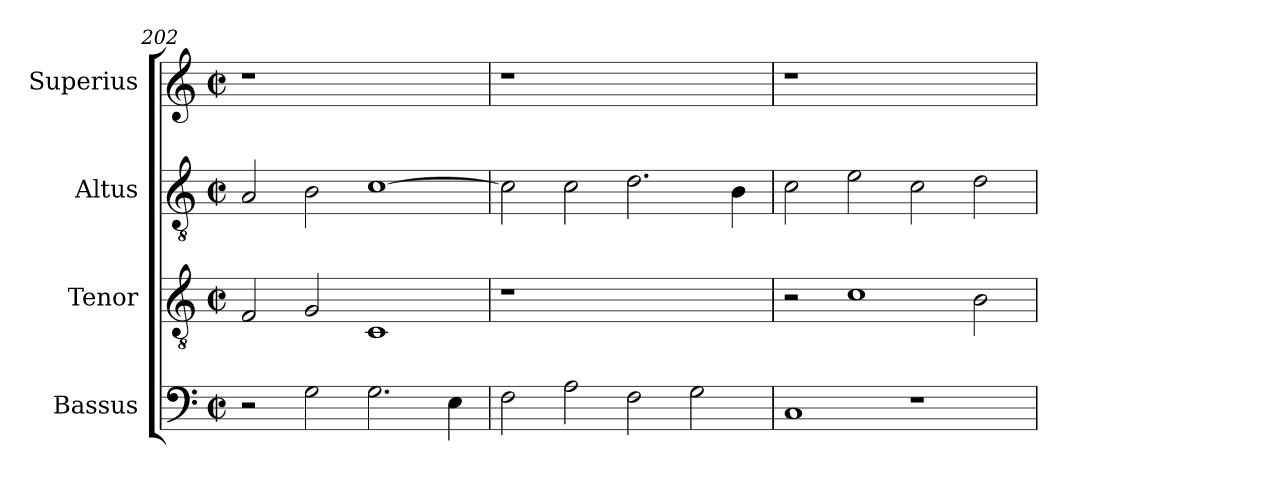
**kern	**kern	**kern	**kern
*part4	*part3	*part2	*part1
*staff4	*staff3	*staff2	*staff1
*I"Bassus	*I"Tenor	*I"Altus	*I"Superius
*I'B.	*I'T.	*I'A.	*I'S.
*clefF4	*clefGv2	*clefGv2	*clefG2
*	*ITrd7c12	*ITrd7c12	*
*k[]	*k[]	*k[]	*k[]
*C:	*C:	*C:	*C:
*M2/2	*M2/2	*M2/2	*M2/2
*met(c|)	*met(c|)	*met(c|)	*met(c|)
=202	=202	=202	=202
!	!	!	!LO:N:vis=1
2r	2FFi/	2AAi/	1r
2Gi\	2GGi/	2BBi\	.
2.Gi\	1CCi	[>1Ci	1ryy
4Ei\	.	.	.
=203	=203	=203	=203
!	!LO:N:vis=1	!	!LO:N:vis=1
2Fi\	1r	2Ci\]	1r
2Ai\	.	2Ci\	.
2Fi\	1ryy	2.Di\	1ryy
2Gi\	.	.	.
.	.	4BBi\	.
!!LO:LB:g=z
=204	=204	=204	=204
!	!	!	!LO:N:vis=1
1Ci	2r	2Ci\	1r
.	1Ci	2Ei\	.
1r	.	2Ci\	1ryy
.	2BBi\	2Di\	.
=	=	=	=
*-	*-	*-	*-
